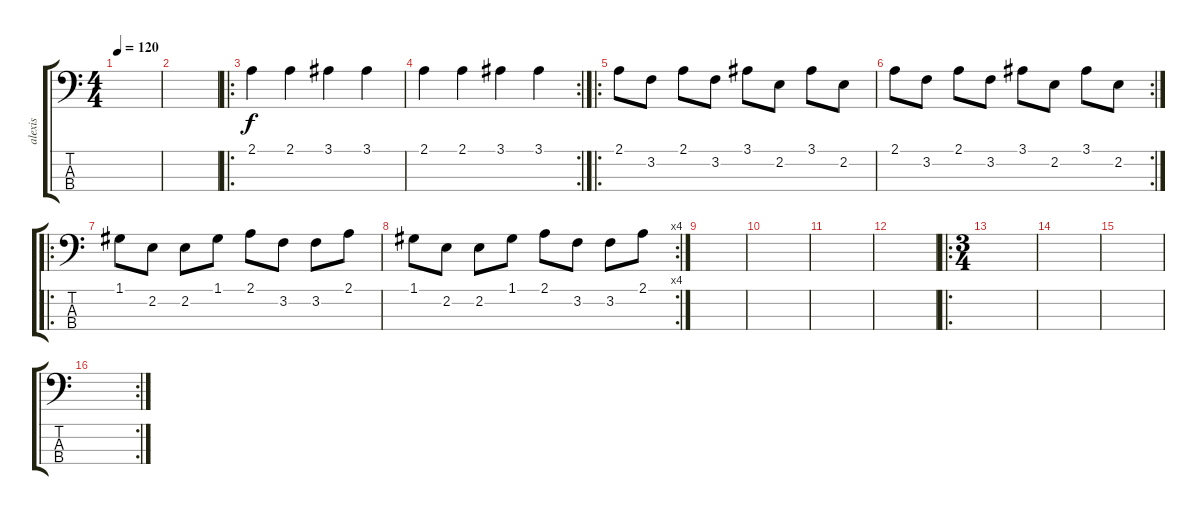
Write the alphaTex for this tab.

\track ("alexis" "alexis") {instrument acousticbass}
\staff {score tabs}
\tuning (G2 D2 A1 E1) {hide}
\ts (4 4)
\tempo 120
\clef f4
\ks c
|
|
\ro
2.1.4 2.1.4 3.1.4 3.1.4 |
\rc 2
2.1.4 2.1.4 3.1.4 3.1.4 |
\ro
2.1.8 3.2.8 2.1.8 3.2.8 3.1.8 2.2.8 3.1.8 2.2.8 |
\rc 2
2.1.8 3.2.8 2.1.8 3.2.8 3.1.8 2.2.8 3.1.8 2.2.8 |
\ro
1.1.8 2.2.8 2.2.8 1.1.8 2.1.8 3.2.8 3.2.8 2.1.8 |
\rc 4
1.1.8 2.2.8 2.2.8 1.1.8 2.1.8 3.2.8 3.2.8 2.1.8 |
|
|
|
|
\ro
\ts (3 4)
|
|
|
\rc 2
